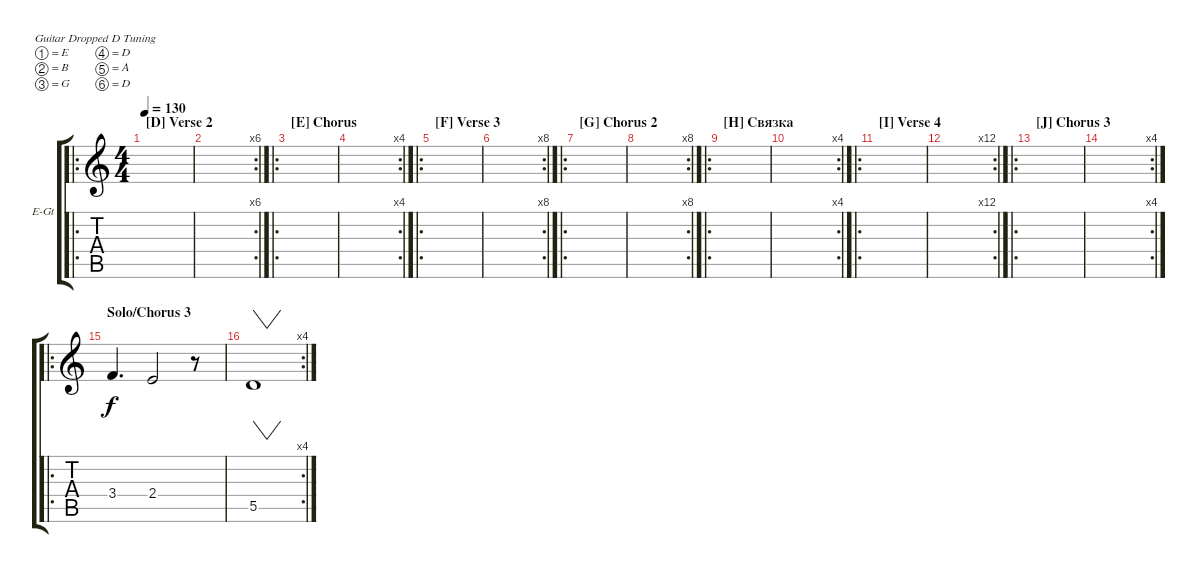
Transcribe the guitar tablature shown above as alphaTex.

\defaultSystemsLayout 4
\bracketExtendMode groupsimilarinstruments
\firstSystemTrackNameOrientation horizontal
\otherSystemsTrackNameOrientation horizontal
\track ("Solo Guitar" "E-Gt") {instrument distortionguitar}
\staff {score tabs}
\tuning (E4 B3 G3 D3 A2 D2)
\ro
\ts (4 4)
\section ("D" "Verse 2")
\tempo 130
\clef g2
\scale
0.342593
\ks c
|
\rc 6
\scale
0.314815 |
\ro
\section ("E" "Chorus")
\scale
0.342593 |
\rc 4
\scale
0.32381 |
\ro
\section ("F" "Verse 3")
\scale
0.352381 |
\rc 8
\scale
0.32381 |
\ro
\section ("G" "Chorus 2")
\scale
0.342593 |
\rc 8
\scale
0.314815 |
\ro
\section ("H" "Связка")
\scale
0.342593 |
\rc 4
\scale
0.32381 |
\ro
\section ("I" "Verse 4")
\scale
0.352381 |
\rc 12
\scale
0.32381 |
\ro
\section ("J" "Chorus 3")
\scale
0.342593 |
\rc 4
\scale
0.314815 |
\ro
\section ("" "Solo/Chorus 3")
3.4.4{d} 2.4.2 r.8 |
\rc 4
5.5.1{vw}
